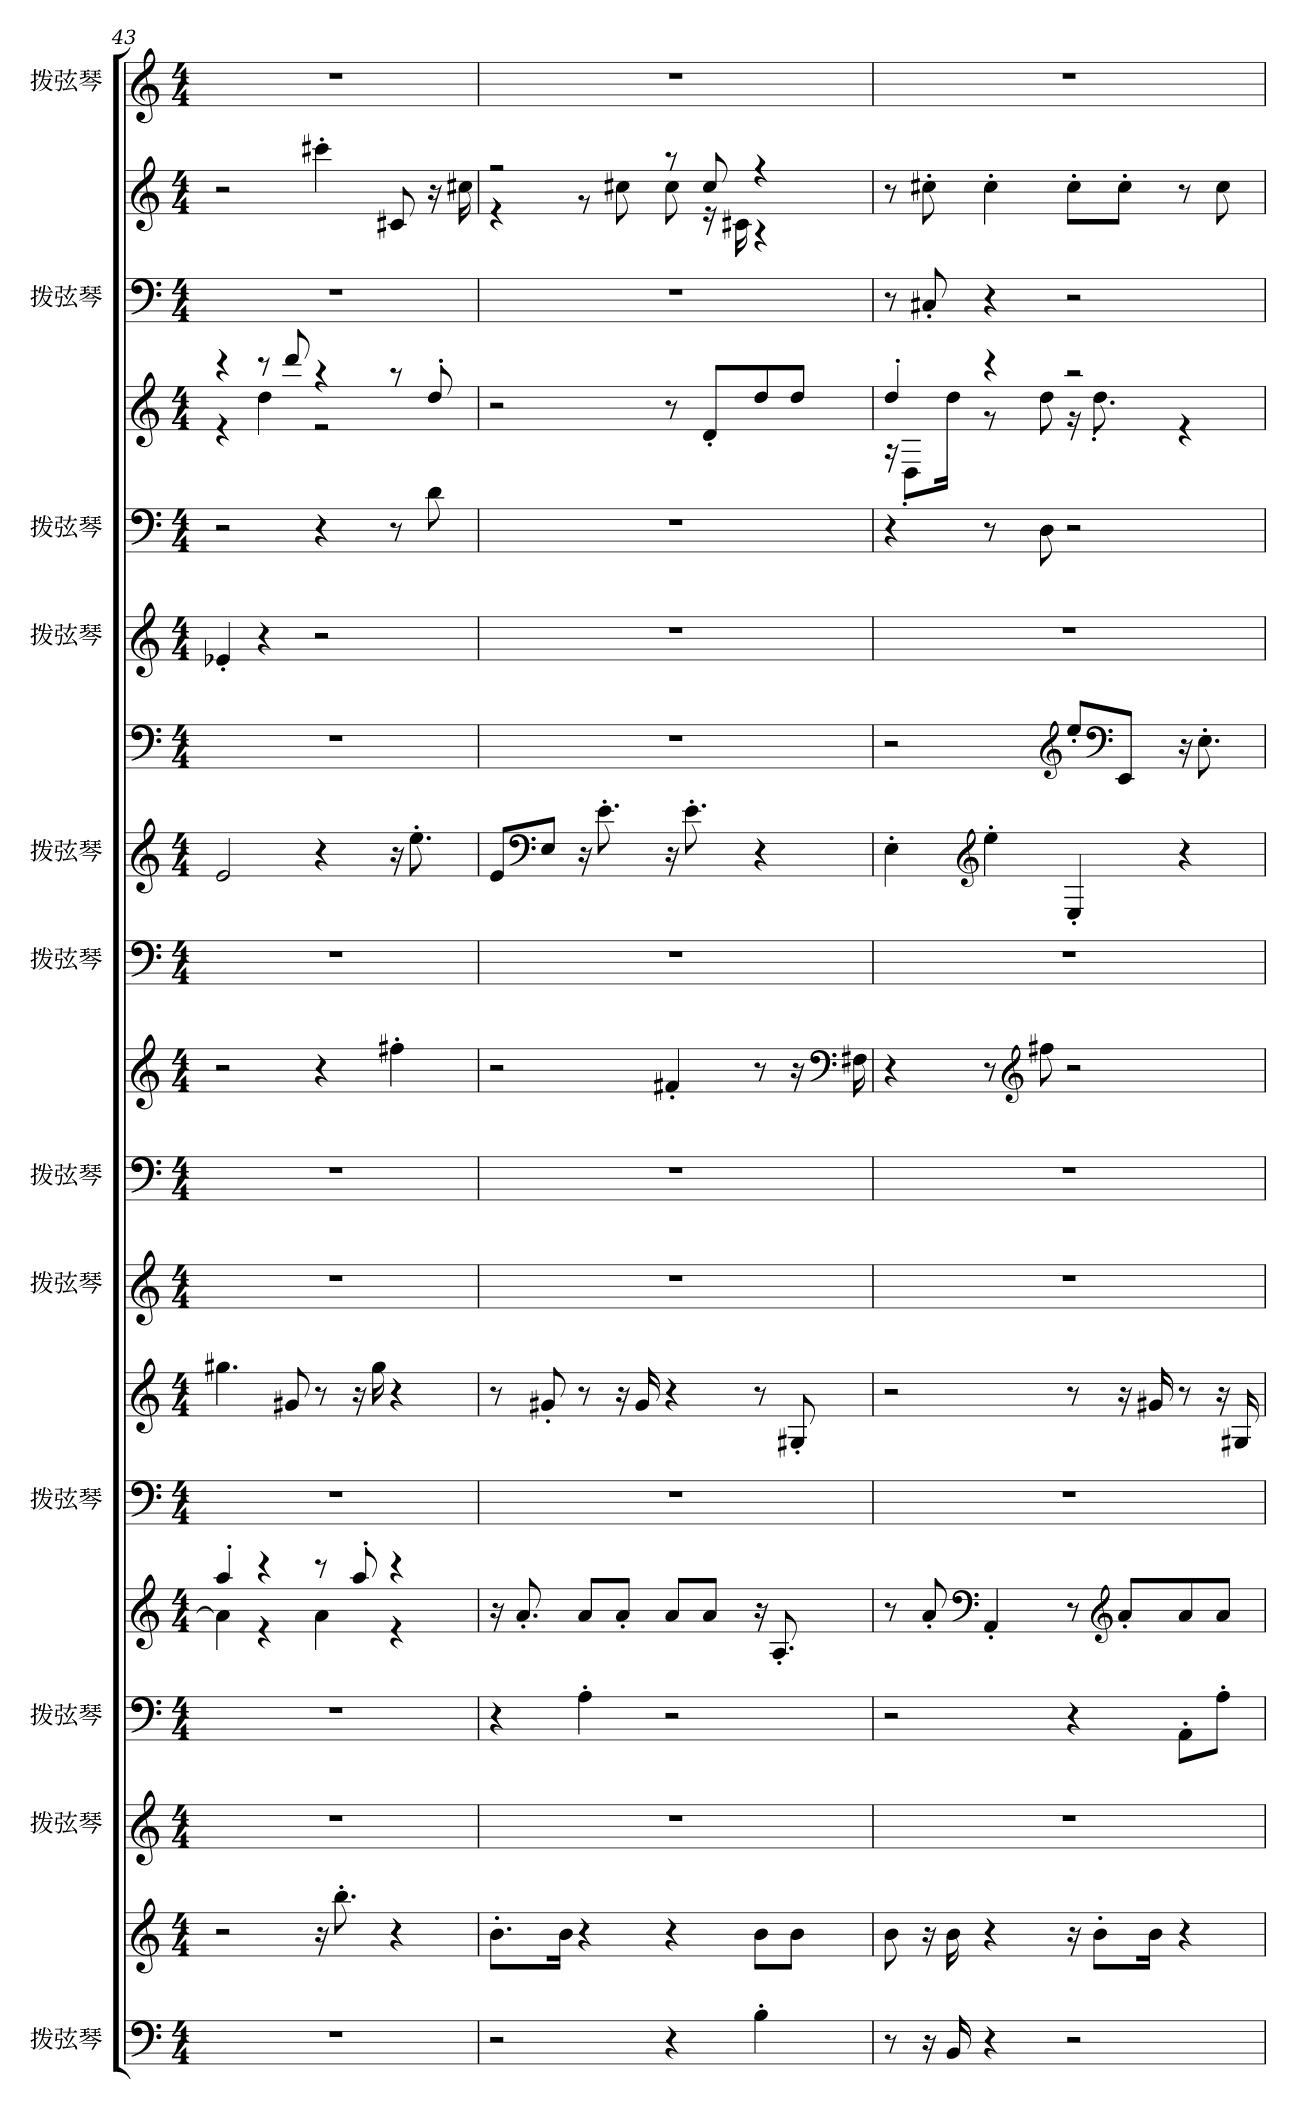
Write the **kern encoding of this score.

**kern	**kern	**kern	**kern	**kern	**kern	**kern	**kern	**kern	**kern	**kern	**kern	**kern	**kern	**kern	**kern	**kern	**kern	**kern
*part12	*part12	*part11	*part10	*part10	*part9	*part9	*part8	*part7	*part7	*part6	*part5	*part5	*part4	*part3	*part3	*part2	*part2	*part1
*staff19	*staff18	*staff17	*staff16	*staff15	*staff14	*staff13	*staff12	*staff11	*staff10	*staff9	*staff8	*staff7	*staff6	*staff5	*staff4	*staff3	*staff2	*staff1
*I"拨弦琴	*	*I"拨弦琴	*I"拨弦琴	*	*I"拨弦琴	*	*I"拨弦琴	*I"拨弦琴	*	*I"拨弦琴	*I"拨弦琴	*	*I"拨弦琴	*I"拨弦琴	*	*I"拨弦琴	*	*I"拨弦琴
*clefF4	*clefG2	*clefG2	*clefF4	*clefG2	*clefF4	*clefG2	*clefG2	*clefF4	*clefG2	*clefF4	*clefG2	*clefF4	*clefG2	*clefF4	*clefG2	*clefF4	*clefG2	*clefG2
*k[]	*k[]	*k[]	*k[]	*k[]	*k[]	*k[]	*k[]	*k[]	*k[]	*k[]	*k[]	*k[]	*k[]	*k[]	*k[]	*k[]	*k[]	*k[]
*M4/4	*M4/4	*M4/4	*M4/4	*M4/4	*M4/4	*M4/4	*M4/4	*M4/4	*M4/4	*M4/4	*M4/4	*M4/4	*M4/4	*M4/4	*M4/4	*M4/4	*M4/4	*M4/4
=43	=43	=43	=43	=43	=43	=43	=43	=43	=43	=43	=43	=43	=43	=43	=43	=43	=43	=43
*	*	*	*	*^	*	*	*	*	*	*	*	*	*	*	*^	*	*	*
1r	2r	1r	1r	4aa'/	4a\]	1r	4.gg#X\	1r	1r	2r	1r	2e/	1r	4e-X'/	2r	4r	4r	1r	2r	1r
.	.	.	.	4r	4r	.	.	.	.	.	.	.	.	4r	.	8r	4dd\	.	.	.
.	.	.	.	.	.	.	8g#X/	.	.	.	.	.	.	.	.	8ddd/	.	.	.	.
.	16r	.	.	8r	4a\	.	8r	.	.	4r	.	4r	.	2r	4r	4r	2r	.	4ccc#X'\	.
.	8.bb'\	.	.	.	.	.	.	.	.	.	.	.	.	.	.	.	.	.	.	.
.	.	.	.	8aa'/	.	.	16r	.	.	.	.	.	.	.	.	.	.	.	.	.
.	.	.	.	.	.	.	16gg#\	.	.	.	.	.	.	.	.	.	.	.	.	.
.	4r	.	.	4r	4r	.	4r	.	.	4ff#X'\	.	16r	.	.	8r	8r	.	.	8c#X/	.
.	.	.	.	.	.	.	.	.	.	.	.	8.ee'\	.	.	.	.	.	.	.	.
.	.	.	.	.	.	.	.	.	.	.	.	.	.	.	8d\	8dd'/	.	.	16r	.
.	.	.	.	.	.	.	.	.	.	.	.	.	.	.	.	.	.	.	16cc#X\	.
*	*	*	*	*v	*v	*	*	*	*	*	*	*	*	*	*	*v	*v	*	*	*
!!LO:PB:g=z
=44	=44	=44	=44	=44	=44	=44	=44	=44	=44	=44	=44	=44	=44	=44	=44	=44	=44	=44
*	*	*	*	*	*	*	*	*	*	*	*	*	*	*	*	*	*^	*
2r	8.b'\L	1r	4r	16r	1r	8r	1r	1r	2r	1r	8e/L	1r	1r	1r	2r	1r	2r	4r	1r
.	.	.	.	8.a'/	.	.	.	.	.	.	.	.	.	.	.	.	.	.	.
*	*	*	*	*	*	*	*	*	*	*	*clefF4	*	*	*	*	*	*	*	*
.	.	.	.	.	.	8g#X'/	.	.	.	.	8E/J	.	.	.	.	.	.	.	.
.	16b\Jk	.	.	.	.	.	.	.	.	.	.	.	.	.	.	.	.	.	.
.	4r	.	4A'\	8a/L	.	8r	.	.	.	.	16r	.	.	.	.	.	.	8r	.
.	.	.	.	.	.	.	.	.	.	.	8.e'\	.	.	.	.	.	.	.	.
.	.	.	.	8a'/J	.	16r	.	.	.	.	.	.	.	.	.	.	.	8cc#X\	.
.	.	.	.	.	.	16g#/	.	.	.	.	.	.	.	.	.	.	.	.	.
4r	4r	.	2r	8a/L	.	4r	.	.	4f#X'/	.	16r	.	.	.	8r	.	8r	8cc#\	.
.	.	.	.	.	.	.	.	.	.	.	8.e'\	.	.	.	.	.	.	.	.
.	.	.	.	8a/J	.	.	.	.	.	.	.	.	.	.	8d'/L	.	8cc#/	16r	.
.	.	.	.	.	.	.	.	.	.	.	.	.	.	.	.	.	.	16c#X\	.
4B'\	8b\L	.	.	16r	.	8r	.	.	8r	.	4r	.	.	.	8dd/	.	4r	4r	.
.	.	.	.	8.A'/	.	.	.	.	.	.	.	.	.	.	.	.	.	.	.
.	8b\J	.	.	.	.	8G#X'/	.	.	16r	.	.	.	.	.	8dd/J	.	.	.	.
*	*	*	*	*	*	*	*	*	*clefF4	*	*	*	*	*	*	*	*	*	*
.	.	.	.	.	.	.	.	.	16F#X\	.	.	.	.	.	.	.	.	.	.
*	*	*	*	*	*	*	*	*	*	*	*	*	*	*	*	*	*v	*v	*
=45	=45	=45	=45	=45	=45	=45	=45	=45	=45	=45	=45	=45	=45	=45	=45	=45	=45	=45
*	*	*	*	*	*	*	*	*	*	*	*	*	*	*	*^	*	*	*
8r	8b\	1r	2r	8r	1r	2r	1r	1r	4r	1r	4E'\	2r	1r	4r	4dd'/	16r	8r	8r	1r
.	.	.	.	.	.	.	.	.	.	.	.	.	.	.	.	8D'\L	.	.	.
16r	16r	.	.	8a'/	.	.	.	.	.	.	.	.	.	.	.	.	8C#X'/	8cc#X'\	.
16BB/	16b\	.	.	.	.	.	.	.	.	.	.	.	.	.	.	16dd\Jk	.	.	.
*	*	*	*	*clefF4	*	*	*	*	*	*	*clefG2	*	*	*	*	*	*	*	*
4r	4r	.	.	4AA'/	.	.	.	.	8r	.	4ee'\	.	.	8r	4r	8r	4r	4cc#'\	.
*	*	*	*	*	*	*	*	*	*clefG2	*	*	*	*	*	*	*	*	*	*
.	.	.	.	.	.	.	.	.	8ff#X\	.	.	.	.	8D\	.	8dd\	.	.	.
*	*	*	*	*	*	*	*	*	*	*	*	*clefG2	*	*	*	*	*	*	*
2r	16r	.	4r	8r	.	8r	.	.	2r	.	4E'/	8ee'/L	.	2r	2r	16r	2r	8cc#'\L	.
.	8b'\L	.	.	.	.	.	.	.	.	.	.	.	.	.	.	8.dd'\	.	.	.
*	*	*	*	*clefG2	*	*	*	*	*	*	*	*clefF4	*	*	*	*	*	*	*
.	.	.	.	8a'/L	.	16r	.	.	.	.	.	8EE/J	.	.	.	.	.	8cc#'\J	.
.	16b\Jk	.	.	.	.	16g#X/	.	.	.	.	.	.	.	.	.	.	.	.	.
.	4r	.	8AA'\L	8a/	.	8r	.	.	.	.	4r	16r	.	.	.	4r	.	8r	.
.	.	.	.	.	.	.	.	.	.	.	.	8.E'\	.	.	.	.	.	.	.
.	.	.	8A'\J	8a/J	.	16r	.	.	.	.	.	.	.	.	.	.	.	8cc#\	.
.	.	.	.	.	.	16G#X/	.	.	.	.	.	.	.	.	.	.	.	.	.
*	*	*	*	*	*	*	*	*	*	*	*	*	*	*	*v	*v	*	*	*
=	=	=	=	=	=	=	=	=	=	=	=	=	=	=	=	=	=	=
*-	*-	*-	*-	*-	*-	*-	*-	*-	*-	*-	*-	*-	*-	*-	*-	*-	*-	*-
